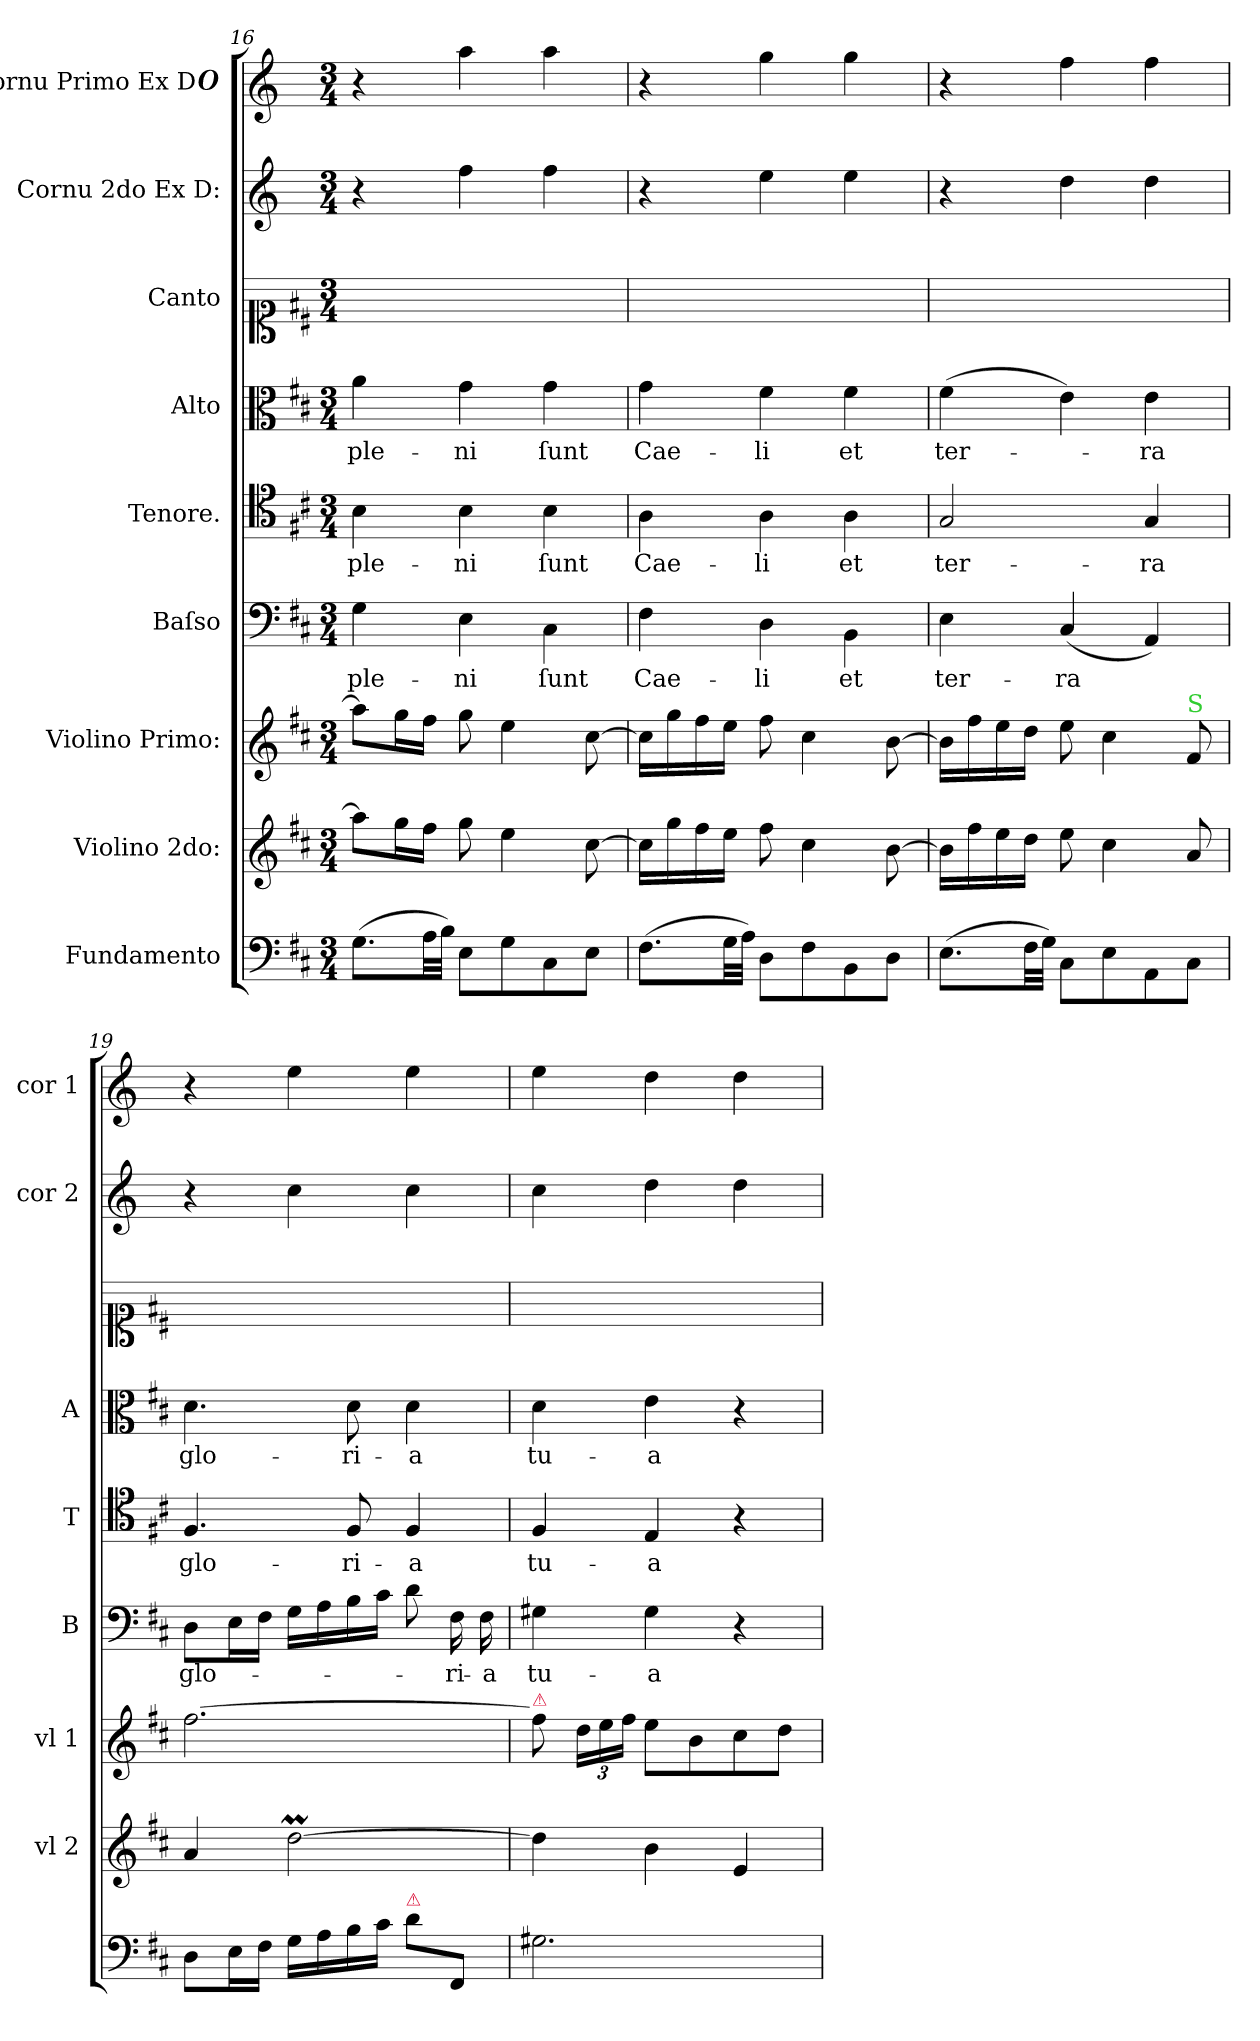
**kern	**kern	**kern	**kern	**text	**kern	**text	**kern	**text	**kern	**kern	**kern
*part9	*part8	*part7	*part6	*part6	*part5	*part5	*part4	*part4	*part3	*part2	*part1
*staff9	*staff8	*staff7	*staff6	*staff6	*staff5	*staff5	*staff4	*staff4	*staff3	*staff2	*staff1
*I"Fundamento	*I"Violino 2do:	*I"Violino Primo:	*I"Baſso	*	*I"Tenore.	*	*I"Alto	*	*I"Canto	*I"Cornu 2do Ex D:	*I"Cornu Primo Ex D#
*	*I'vl 2	*I'vl 1	*I'B	*	*I'T	*	*I'A	*	*	*I'cor 2	*I'cor 1
*clefF4	*clefG2	*clefG2	*clefF4	*	*clefC4	*	*clefC3	*	*clefC1	*clefG2	*clefG2
*	*	*	*	*	*	*	*	*	*	*ITrd-1c-2	*ITrd-1c-2
*k[f#c#]	*k[f#c#]	*k[f#c#]	*k[f#c#]	*	*k[f#c#]	*	*k[f#c#]	*	*k[f#c#]	*k[f#c#]	*k[f#c#]
*D:	*D:	*D:	*D:	*	*D:	*	*D:	*	*D:	*D:	*D:
*M3/4	*M3/4	*M3/4	*M3/4	*	*M3/4	*	*M3/4	*	*M3/4	*M3/4	*M3/4
=16	=16	=16	=16	=16	=16	=16	=16	=16	=16	=16	=16
(8.G\L	8aa\L]	8aa\L]	4G\	ple-	4B\	ple-	4a\	ple-	2.ryy	4r	4r
.	16gg\L	16gg\L	.	.	.	.	.	.	.	.	.
32A\LL	16ff#\JJ	16ff#\JJ	.	.	.	.	.	.	.	.	.
32B\JJJ)	.	.	.	.	.	.	.	.	.	.	.
8E\L	8gg\	8gg\	4E\	-ni	4B\	-ni	4g\	-ni	.	4gg\	4bb\
8G\	4ee\	4ee\	.	.	.	.	.	.	.	.	.
8C#\	.	.	4C#\	ſunt	4B\	ſunt	4g\	ſunt	.	4gg\	4bb\
8E\J	[8cc#\	[8cc#\	.	.	.	.	.	.	.	.	.
=17	=17	=17	=17	=17	=17	=17	=17	=17	=17	=17	=17
(8.F#\L	16cc#\LL]	16cc#\LL]	4F#\	Cae-	4A\	Cae-	4g\	Cae-	2.ryy	4r	4r
.	16gg\	16gg\	.	.	.	.	.	.	.	.	.
.	16ff#\	16ff#\	.	.	.	.	.	.	.	.	.
32G\LL	16ee\JJ	16ee\JJ	.	.	.	.	.	.	.	.	.
32A\JJJ)	.	.	.	.	.	.	.	.	.	.	.
8D\L	8ff#\	8ff#\	4D\	-li	4A\	-li	4f#\	-li	.	4ff#\	4aa\
8F#\	4cc#\	4cc#\	.	.	.	.	.	.	.	.	.
8BB\	.	.	4BB\	et	4A\	et	4f#\	et	.	4ff#\	4aa\
8D\J	[8b\	[8b\	.	.	.	.	.	.	.	.	.
=18	=18	=18	=18	=18	=18	=18	=18	=18	=18	=18	=18
(8.E\L	16b\LL]	16b\LL]	4E\	ter-	2G/	ter-	(4f#\	ter-	2.ryy	4r	4r
.	16ff#\	16ff#\	.	.	.	.	.	.	.	.	.
.	16ee\	16ee\	.	.	.	.	.	.	.	.	.
32F#\LL	16dd\JJ	16dd\JJ	.	.	.	.	.	.	.	.	.
32G\JJJ)	.	.	.	.	.	.	.	.	.	.	.
8C#\L	8ee\	8ee\	(4C#/	-ra	.	.	4e\)	.	.	4ee\	4gg\
8E\	4cc#\	4cc#\	.	.	.	.	.	.	.	.	.
8AA\	.	.	4AA/)	.	4G/	-ra	4e\	-ra	.	4ee\	4gg\
!	!	!LO:TX:a:color=limegreen:t=S	!	!	!	!	!	!	!	!	!
8C#\J	8a/	8f#/	.	.	.	.	.	.	.	.	.
=19	=19	=19	=19	=19	=19	=19	=19	=19	=19	=19	=19
8D\L	4a/	[2.ff#\	8D\L	glo-	4.F#/	glo-	4.d\	glo-	2.ryy	4r	4r
16E\L	.	.	16E\L	.	.	.	.	.	.	.	.
16F#\JJ	.	.	16F#\JJ	.	.	.	.	.	.	.	.
16G\LL	[2ddM\	.	16G\LL	.	.	.	.	.	.	4dd\	4ff#\
16A\	.	.	16A\	.	.	.	.	.	.	.	.
16B\	.	.	16B\	.	8F#/	-ri-	8d\	-ri-	.	.	.
16c#\JJ	.	.	16c#\JJ	.	.	.	.	.	.	.	.
!LO:TX:a:color=crimson:t=⚠	!	!	!	!	!	!	!	!	!	!	!
8d\L	.	.	8d\	.	4F#/	-a	4d\	-a	.	4dd\	4ff#\
8FF#/J	.	.	16F#\	-ri-	.	.	.	.	.	.	.
.	.	.	16F#\	-a	.	.	.	.	.	.	.
=20	=20	=20	=20	=20	=20	=20	=20	=20	=20	=20	=20
!	!	!LO:TX:a:color=crimson:t=⚠	!	!	!	!	!	!	!	!	!
2.G#X\	4dd\]	8ff#\]	4G#X\	tu-	4F#/	tu-	4d\	tu-	2.ryy	4dd\	4ff#\
.	.	24dd\LL	.	.	.	.	.	.	.	.	.
.	.	24ee\	.	.	.	.	.	.	.	.	.
.	.	24ff#\JJ	.	.	.	.	.	.	.	.	.
.	4b\	8ee\L	4G#\	-a	4E/	-a	4e\	-a	.	4ee\	4ee\
.	.	8b\	.	.	.	.	.	.	.	.	.
.	4e/	8cc#\	4r	.	4r	.	4r	.	.	4ee\	4ee\
.	.	8dd\J	.	.	.	.	.	.	.	.	.
=	=	=	=	=	=	=	=	=	=	=	=
*-	*-	*-	*-	*-	*-	*-	*-	*-	*-	*-	*-
